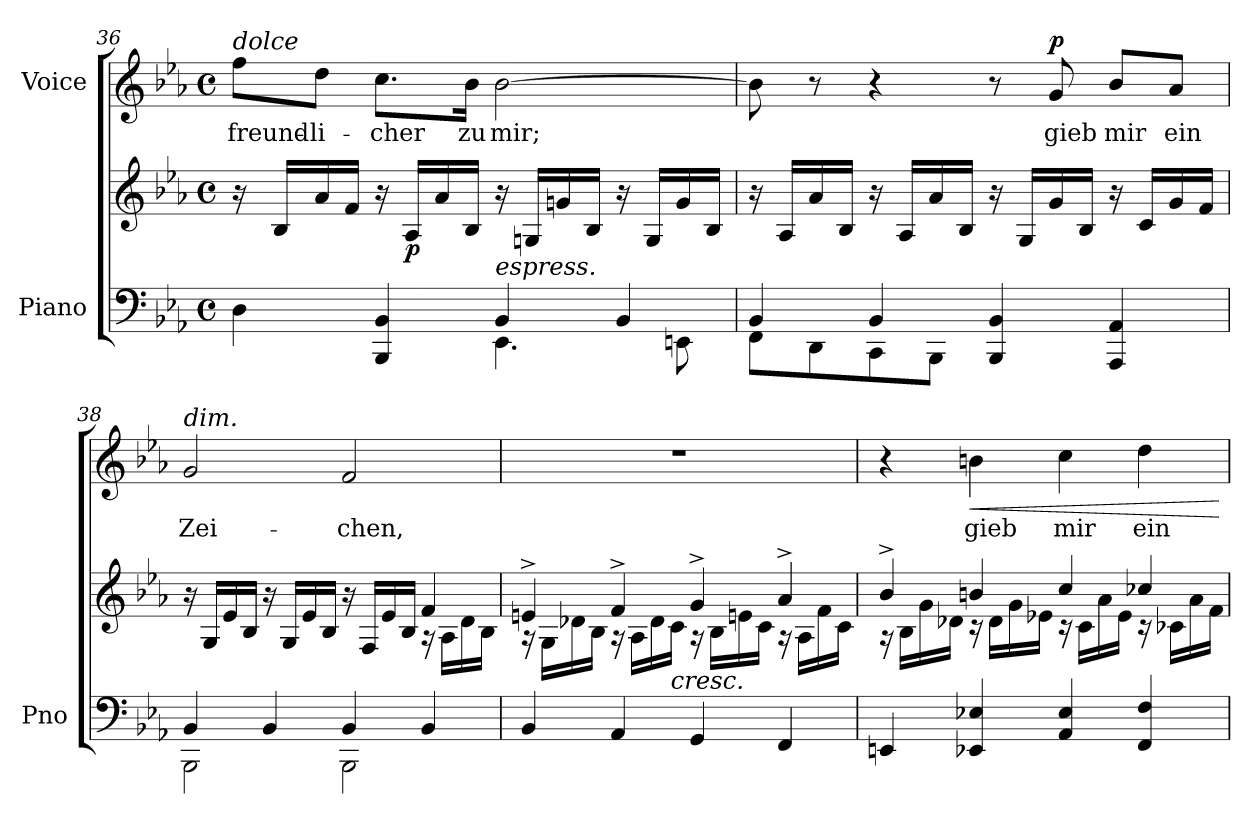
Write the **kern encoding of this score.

**kern	**kern	**dynam	**kern	**text	**dynam
*part2	*part2	*part2	*part1	*part1	*part1
*staff3	*staff2	*staff2/3	*staff1	*staff1	*staff1
*I"Piano	*	*	*I"Voice	*	*
*I'Pno	*	*	*	*	*
*clefF4	*clefG2	*	*clefG2	*	*
*k[b-e-a-]	*k[b-e-a-]	*	*k[b-e-a-]	*	*
*M4/4	*M4/4	*	*M4/4	*	*
*met(c)	*met(c)	*	*met(c)	*	*
=36	=36	=36	=36	=36	=36
*^	*	*	*	*	*
!	!	!	!	!LO:TX:i:t=dolce	!	!
4D\	2ryy	16r	.	8ff\L	freund-	.
.	.	16B-/LL	.	.	.	.
.	.	16a-/	.	8dd\J	-li-	.
.	.	16f/JJ	.	.	.	.
4BBB-/ 4BB-/	.	16r	.	8.cc\L	-cher	.
!	!	!	!LO:DY:b	!	!	!
.	.	16A-/LL	p	.	.	.
.	.	16a-/	.	.	.	.
.	.	16B-/JJ	.	16b-\Jk	zu	.
!LO:TX:i:t=espress.	!	!	!	!	!	!
4BB-/	4.EE-\	16r	.	[2b-\	mir;	.
.	.	16Gn/LL	.	.	.	.
.	.	16gn/	.	.	.	.
.	.	16B-/JJ	.	.	.	.
4BB-/	.	16r	.	.	.	.
.	.	16G/LL	.	.	.	.
.	8EEn\	16g/	.	.	.	.
.	.	16B-/JJ	.	.	.	.
=37	=37	=37	=37	=37	=37	=37
4BB-/	8FF\L	16r	.	8b-\]	.	.
.	.	16A-/LL	.	.	.	.
.	8DD\	16a-/	.	8r	.	.
.	.	16B-/JJ	.	.	.	.
4BB-/	8CC\	16r	.	4r	.	.
.	.	16A-/LL	.	.	.	.
.	8BBB-\J	16a-/	.	.	.	.
.	.	16B-/JJ	.	.	.	.
4BBB-/ 4BB-/	2ryy	16r	.	8r	.	.
.	.	16G/LL	.	.	.	.
!	!	!	!	!	!	!LO:DY:a
.	.	16g/	.	8g/	gieb	p
.	.	16B-/JJ	.	.	.	.
4AAA-/ 4AA-/	.	16r	.	8b-/L	mir	.
.	.	16c/LL	.	.	.	.
.	.	16g/	.	8a-/J	ein	.
.	.	16f/JJ	.	.	.	.
=38	=38	=38	=38	=38	=38	=38
*	*	*^	*	*	*	*
!	!	!	!	!	!LO:TX:a:i:t=dim.	!	!
4BB-/	2BBB-\	16r	2.ryy	.	2g/	Zei-	.
.	.	16G/LL	.	.	.	.	.
.	.	16e-/	.	.	.	.	.
.	.	16B-/JJ	.	.	.	.	.
4BB-/	.	16r	.	.	.	.	.
.	.	16G/LL	.	.	.	.	.
.	.	16e-/	.	.	.	.	.
.	.	16B-/JJ	.	.	.	.	.
4BB-/	2BBB-\	16r	.	.	2f/	-chen,	.
.	.	16F/LL	.	.	.	.	.
.	.	16e-/	.	.	.	.	.
.	.	16B-/JJ	.	.	.	.	.
4BB-/	.	4f/	16r	.	.	.	.
.	.	.	16A-\LL	.	.	.	.
.	.	.	16d\	.	.	.	.
.	.	.	16B-\JJ	.	.	.	.
*v	*v	*	*	*	*	*	*
=39	=39	=39	=39	=39	=39	=39
4BB-/	4en^>/	16r	.	1r	.	.
.	.	16G\LL	.	.	.	.
.	.	16d-X\	.	.	.	.
.	.	16B-\JJ	.	.	.	.
4AA-/	4f^>/	16r	.	.	.	.
.	.	16A-\LL	.	.	.	.
.	.	16d-\	.	.	.	.
!	!	!LO:TX:b:i:t=cresc.	!	!	!	!
.	.	16c\JJ	.	.	.	.
4GG/	4g^>/	16r	.	.	.	.
.	.	16B-\LL	.	.	.	.
.	.	16en\	.	.	.	.
.	.	16c\JJ	.	.	.	.
4FF/	4a-^>/	16r	.	.	.	.
.	.	16A-\LL	.	.	.	.
.	.	16f\	.	.	.	.
.	.	16c\JJ	.	.	.	.
=40	=40	=40	=40	=40	=40	=40
4EEn/	4b-^>/	16r	.	4r	.	.
.	.	16B-\LL	.	.	.	.
.	.	16g\	.	.	.	.
.	.	16d-X\JJ	.	.	.	.
!	!	!	!	!	!	!LO:HP:b
4EE-X/ 4E-X/	4bn/	16r	.	4bn\	gieb	<
.	.	16d-\LL	.	.	.	.
.	.	16g\	.	.	.	.
.	.	16e-X\JJ	.	.	.	.
4AA-/ 4E-/	4cc/	16r	.	4cc\	mir	.
.	.	16c\LL	.	.	.	.
.	.	16a-\	.	.	.	.
.	.	16e-\JJ	.	.	.	.
4FF/ 4F/	4cc-X/	16r	.	4dd\	ein	.
.	.	16c-X\LL	.	.	.	.
.	.	16a-\	.	.	.	.
.	.	16f\JJ	.	.	.	.
*	*v	*v	*	*	*	*
.	.	.	.	.	[
=	=	=	=	=	=
*-	*-	*-	*-	*-	*-
